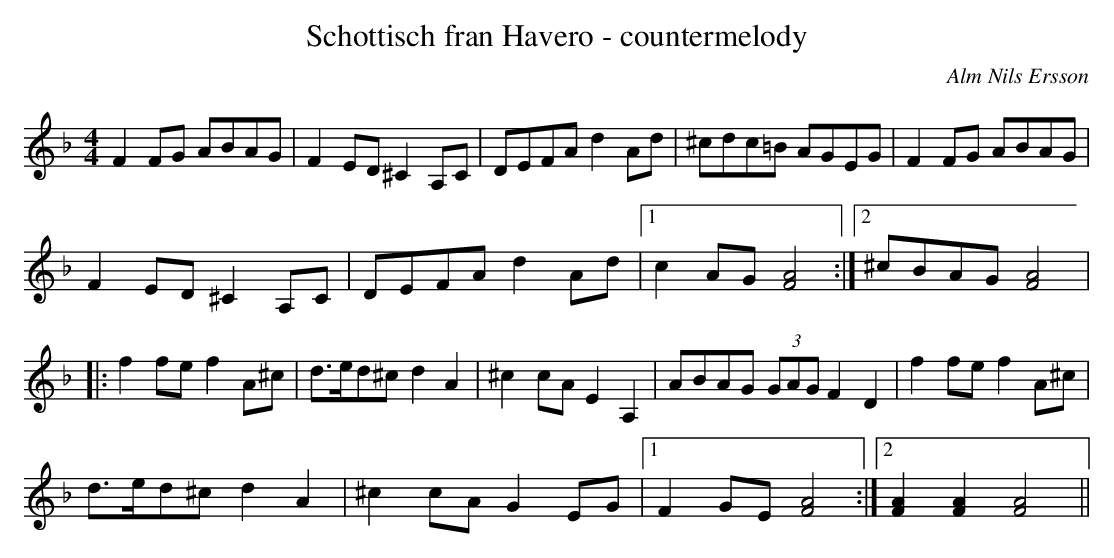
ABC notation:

X:1
T:Schottisch fran Havero - countermelody
C:Alm Nils Ersson
L:1/8
M:4/4
K:D minor
F2FG ABAG | F2ED ^C2A,C | DEFA d2Ad | ^cdc=B AGEG | F2FG ABAG |
F2ED ^C2A,C | DEFA d2Ad |1 c2AG [F4A4]:|2 ^cBAG [F4A4] |
|: f2fe f2A^c | d>ed^c d2A2 | ^c2cA E2A,2 | ABAG (3GAG F2D2 | f2fe f2A^c |
d>ed^c d2A2 | ^c2cA G2EG |1 F2GE [F4A4] :|2 [F2A2][F2A2] [F4A4] ||
